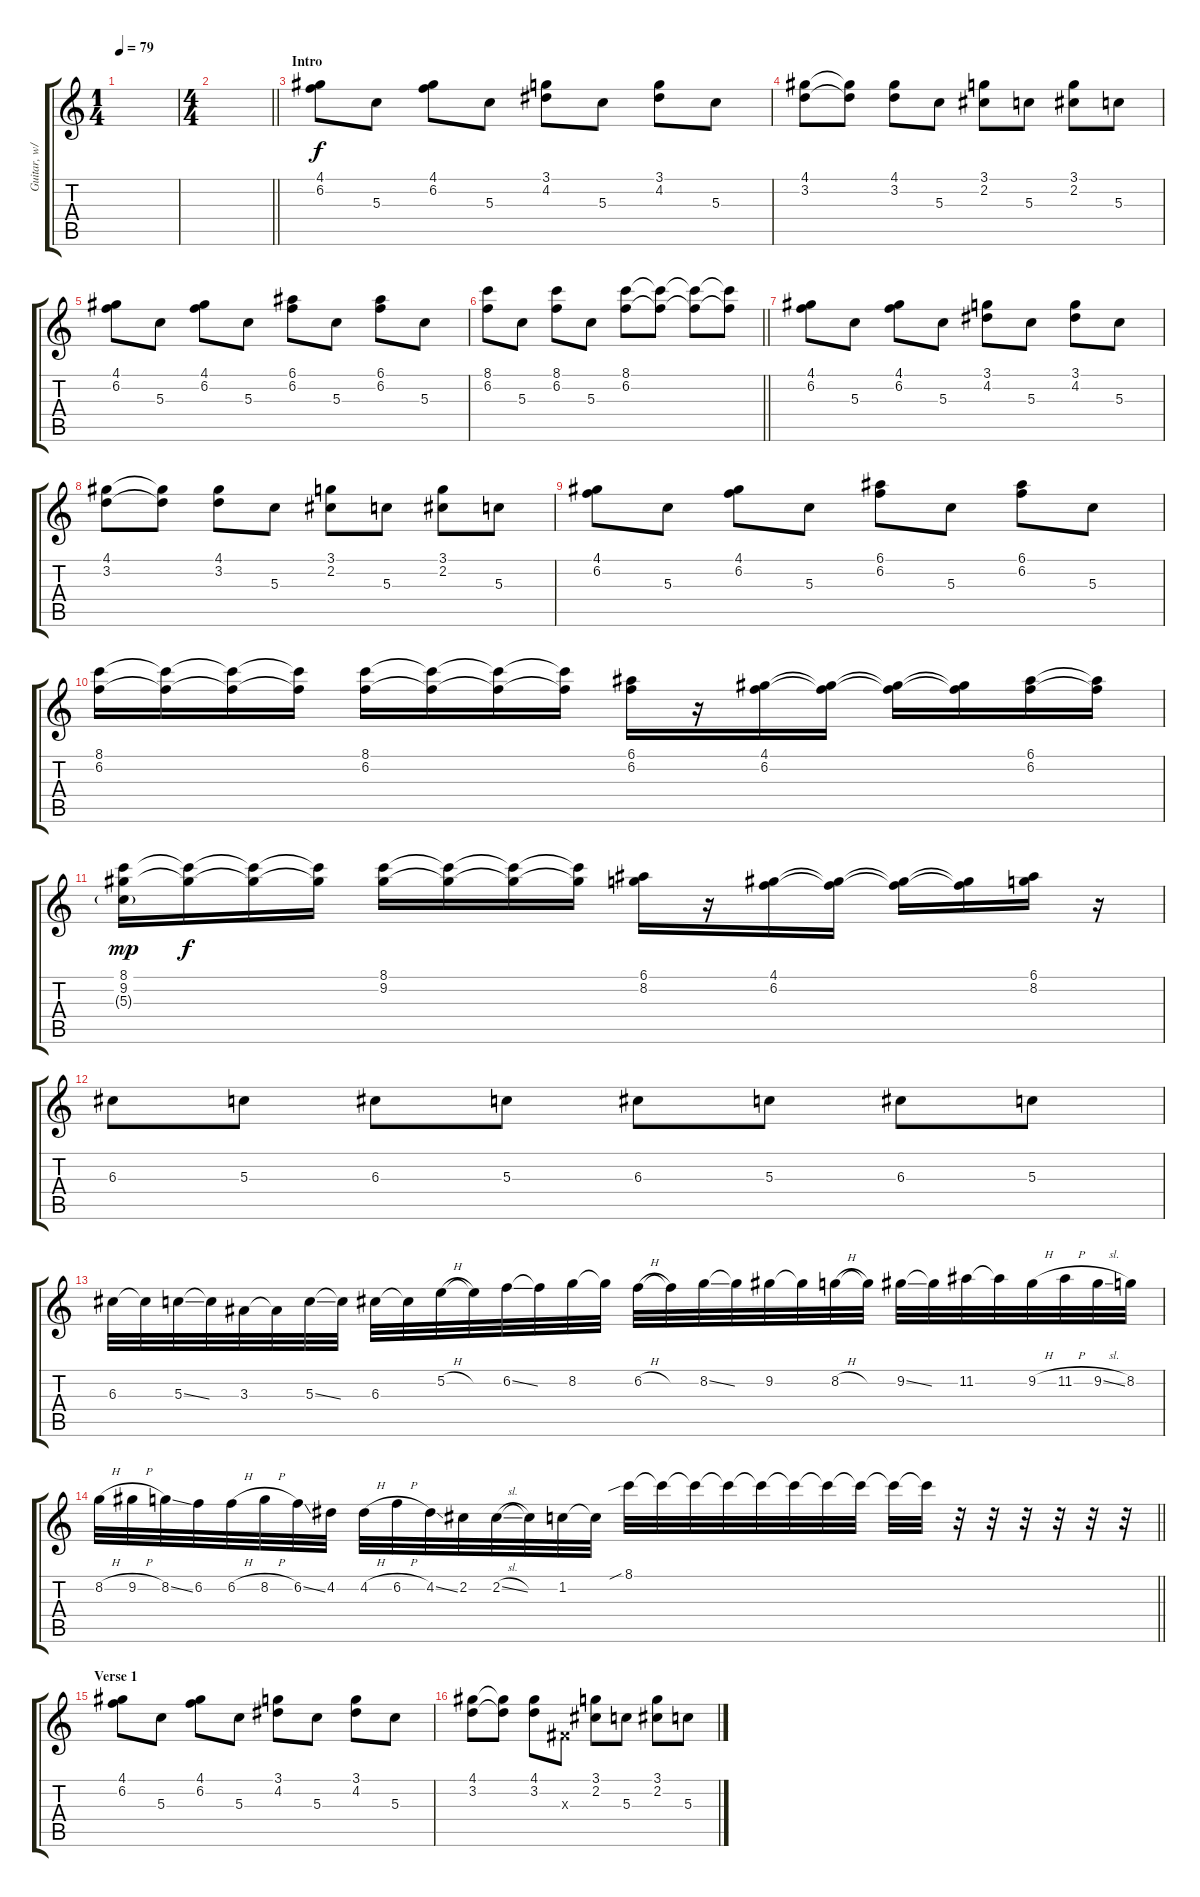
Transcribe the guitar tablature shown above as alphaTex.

\track ("Guitar, w/o Kbd" "Guitar, w/") {instrument electricguitarjazz}
\staff {score tabs}
\tuning (E4 B3 G3 D3 A2 E2) {hide}
\ts (1 4)
\tempo 79
\clef g2
\ks c
|
\ts (4 4)
\barLineRight lightlight
|
\section ("" "Intro")
(4.1 6.2).8 5.3.8 (4.1 6.2).8 5.3.8 (3.1 4.2).8 5.3.8 (3.1 4.2).8 5.3.8 |
(4.1 3.2).8 (4.1{t} 3.2{t}).8 (4.1 3.2).8 5.3.8 (3.1 2.2).8 5.3.8 (3.1 2.2).8 5.3.8 |
(4.1 6.2).8 5.3.8 (4.1 6.2).8 5.3.8 (6.1 6.2).8 5.3.8 (6.1 6.2).8 5.3.8 |
\barLineRight lightlight
(8.1 6.2).8 5.3.8 (8.1 6.2).8 5.3.8 (8.1 6.2).8 (8.1{t} 6.2{t}).8 (8.1{t} 6.2{t}).8 (8.1{t} 6.2{t}).8 |
(4.1 6.2).8 5.3.8 (4.1 6.2).8 5.3.8 (3.1 4.2).8 5.3.8 (3.1 4.2).8 5.3.8 |
(4.1 3.2).8 (4.1{t} 3.2{t}).8 (4.1 3.2).8 5.3.8 (3.1 2.2).8 5.3.8 (3.1 2.2).8 5.3.8 |
(4.1 6.2).8 5.3.8 (4.1 6.2).8 5.3.8 (6.1 6.2).8 5.3.8 (6.1 6.2).8 5.3.8 |
(8.1 6.2).16 (8.1{t} 6.2{t}).16 (8.1{t} 6.2{t}).16 (8.1{t} 6.2{t}).16 (8.1 6.2).16 (8.1{t} 6.2{t}).16 (8.1{t} 6.2{t}).16 (8.1{t} 6.2{t}).16 (6.1 6.2).16 r.16 (4.1 6.2).16 (4.1{t} 6.2{t}).16 (4.1{t} 6.2{t}).16 (4.1{t} 6.2{t}).16 (6.1 6.2).16 (6.1{t} 6.2{t}).16 |
(8.1 9.2 5.3{g}).16{dy mp} (8.1{t} 9.2{t}).16{dy f} (8.1{t} 9.2{t}).16 (8.1{t} 9.2{t}).16 (8.1 9.2).16 (8.1{t} 9.2{t}).16 (8.1{t} 9.2{t}).16 (8.1{t} 9.2{t}).16 (6.1 8.2).16 r.16 (4.1 6.2).16 (4.1{t} 6.2{t}).16 (4.1{t} 6.2{t}).16 (4.1{t} 6.2{t}).16 (6.1 8.2).16 r.16 |
6.3.8 5.3.8 6.3.8 5.3.8 6.3.8 5.3.8 6.3.8 5.3.8 |
6.3.32 6.3{t}.32 5.3{ss}.32 5.3{t}.32 3.3.32 3.3{t}.32 5.3{ss}.32 5.3{t}.32 6.3.32 6.3{t}.32 5.2{h}.32 5.2{t}.32 6.2{ss}.32 6.2{t}.32 8.2.32 8.2{t}.32 6.2{h}.32 6.2{t}.32 8.2{ss}.32 8.2{t}.32 9.2.32 9.2{t}.32 8.2{h}.32 8.2{t}.32 9.2{ss}.32 9.2{t}.32 11.2.32 11.2{t}.32 9.2{h}.32 11.2{h}.32 9.2{sl}.32 8.2.32 |
\barLineRight lightlight
8.2{h}.32 9.2{h}.32 8.2{ss}.32 6.2.32 6.2{h}.32 8.2{h}.32 6.2{ss}.32 4.2.32 4.2{h}.32 6.2{h}.32 4.2{ss}.32 2.2.32 2.2{sl}.32 2.2{t}.32 1.2.32 1.2{t}.32 8.1{sib}.32 8.1{t}.32 8.1{t}.32 8.1{t}.32 8.1{t}.32 8.1{t}.32 8.1{t}.32 8.1{t}.32 8.1{t}.32 8.1{t}.32 r.32 r.32 r.32 r.32 r.32 r.32 |
\section ("" "Verse 1")
(4.1 6.2).8 5.3.8 (4.1 6.2).8 5.3.8 (3.1 4.2).8 5.3.8 (3.1 4.2).8 5.3.8 |
(4.1 3.2).8 (4.1{t} 3.2{t}).8 (4.1 3.2).8 -1.3{x}.8 (3.1 2.2).8 5.3.8 (3.1 2.2).8 5.3.8
